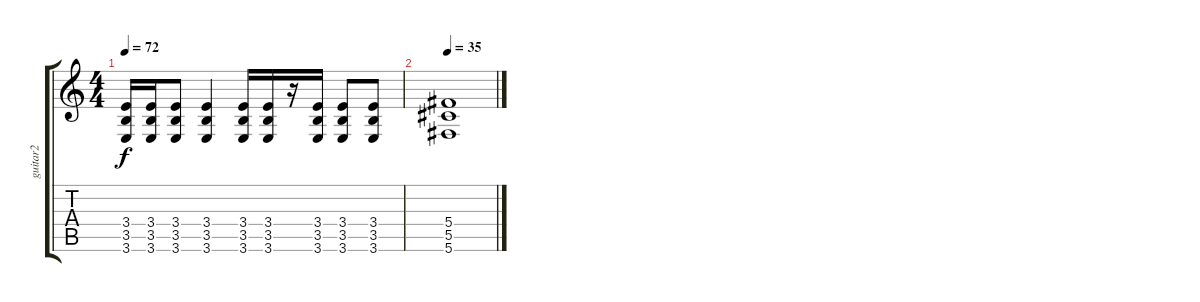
\track ("guitar2" "guitar2") {instrument distortionguitar}
\staff {score tabs}
\tuning (Eb4 Bb3 Gb3 Db3 Ab2 Db2) {hide}
\ts (4 4)
\tempo 72
\clef g2
\ks c
(3.4 3.5 3.6).16{dy f} (3.4 3.5 3.6).16 (3.4 3.5 3.6).8 (3.4 3.5 3.6).4 (3.4 3.5 3.6).16 (3.4 3.5 3.6).16 r.16 (3.4 3.5 3.6).16 (3.4 3.5 3.6).8 (3.4 3.5 3.6).8 |
\tempo 35
(5.4 5.5 5.6).1{volume 3}
